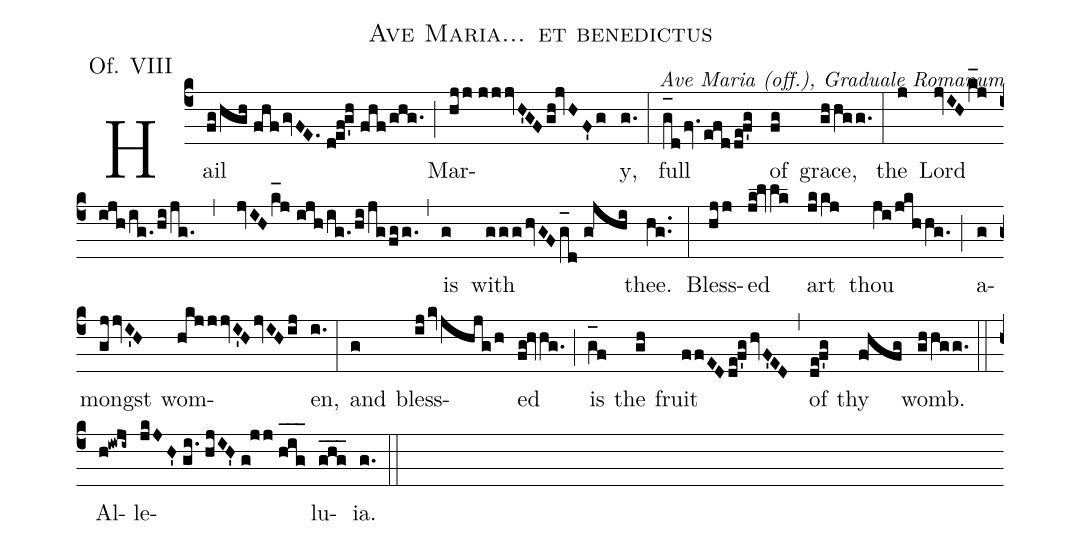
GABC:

name: Ave Maria... et benedictus;
office-part: Offertorium;
mode: 8;
commentary:Ave Maria (off.), Graduale Romanum;
annotation:Of. VIII;
%%
(c4)Hail(fg/hgh//fhfgvFE.//def!g'h//fhf/ghg.) (;) Mar(hjj//jjjvH'GFgh!jvHF'g)y,(g.) (:) full(g_[oh:h]dfv.efdde!f'g) of(fg) grace,(ghhgg.) (:) the(j) Lord(jvIHk_[hl:1]j//ijh/ig./hi/jg.,jvIHk_[hl:1]j//ijh/ig./hi/jgfgg.) (,) is(g) with(ggghvGFg_[oh:h]d//g!jhi) thee.(hg..) (:)
Bless(hjj)ed(jk!lvlk) art(jkkj) thou(ji/jkhhg.) (;)
a(g)mongst(gjjvI'H) wom(hkjjjvI'HjvIHij)en,(i.) (:) and(g) bless(ijkvjhjgh)ed(fg!hvhg.) (;) is(g_[oh:h]f) the(gh) fruit(ffEDde!f'ghvF'ED) (,) of(de!f'g) thy(f!hfg) womb.(ghhgg.) (::)

Al(h!iwji~)le(jkJH'//gi.//hjIH'//g!jj//h_[oh:h]i_[oh:h]g_[oh:h])lu(ghg___)ia.(g.) (::)
